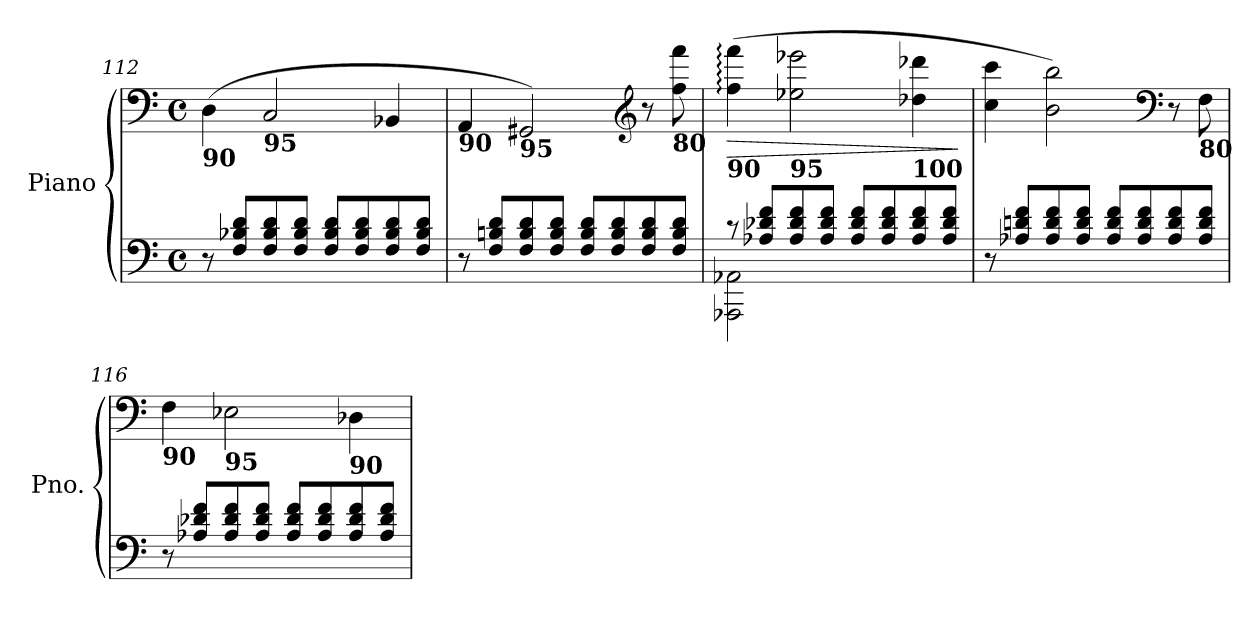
**kern	**kern	**dynam
*part1	*part1	*part1
*staff2	*staff1	*staff1/2
*I"Piano	*	*
*I'Pno.	*	*
*clefF4	*clefF4	*
*k[]	*k[]	*
*M4/4	*M4/4	*
*met(c)	*met(c)	*
=112	=112	=112
!	!LO:TX:b:B:t=90	!
8r	(4D\	.
8F/ 8B-X/ 8d/L	.	.
!	!LO:TX:b:B:t=95	!
8F/ 8B-/ 8d/	2C/	.
8F/ 8B-/ 8d/J	.	.
8F/ 8B-/ 8d/L	.	.
8F/ 8B-/ 8d/	.	.
8F/ 8B-/ 8d/	4BB-X/	.
8F/ 8B-/ 8d/J	.	.
=113	=113	=113
!	!LO:TX:b:B:t=90	!
8r	4AA/	.
8F/ 8Bn/ 8d/L	.	.
!	!LO:TX:b:B:t=95	!
8F/ 8B/ 8d/	2GG#X/)	.
8F/ 8B/ 8d/J	.	.
8F/ 8B/ 8d/L	.	.
8F/ 8B/ 8d/	.	.
*	*clefG2	*
8F/ 8B/ 8d/	8r	.
!	!LO:TX:b:B:t=80	!
8F/ 8B/ 8d/J	8ff\ 8fff\	.
=114	=114	=114
*^	*	*
!	!	!LO:TX:b:B:t=90	!
!	!	!	!LO:HP:b
8r	2AAA-X\ 2AA-X\	(4ff\: 4fff\:	>
8A-X/ 8d-X/ 8f/L	.	.	.
!	!	!LO:TX:b:B:t=95	!
8A-/ 8d-/ 8f/	.	2ee-X\ 2eee-X\	.
8A-/ 8d-/ 8f/J	.	.	.
8A-/ 8d-/ 8f/L	2ryy	.	.
8A-/ 8d-/ 8f/	.	.	.
!	!	!LO:TX:b:B:t=100	!
8A-/ 8d-/ 8f/	.	4dd-X\ 4ddd-X\	.
8A-/ 8d-/ 8f/J	.	.	.
*v	*v	*	*
.	.	]
!!LO:LB:g=z
=115	=115	=115
8r	4cc\ 4ccc\	.
8A-X/ 8dn/ 8f/L	.	.
8A-/ 8d/ 8f/	2b\ 2bb\)	.
8A-/ 8d/ 8f/J	.	.
8A-/ 8d/ 8f/L	.	.
8A-/ 8d/ 8f/	.	.
*	*clefF4	*
8A-/ 8d/ 8f/	8r	.
!	!LO:TX:b:B:t=80	!
8A-/ 8d/ 8f/J	8F\	.
=116	=116	=116
!	!LO:TX:b:B:t=90	!
8r	4F\	.
8A-X/ 8d-X/ 8f/L	.	.
!	!LO:TX:b:B:t=95	!
8A-/ 8d-/ 8f/	2E-X\	.
8A-/ 8d-/ 8f/J	.	.
8A-/ 8d-/ 8f/L	.	.
8A-/ 8d-/ 8f/	.	.
!	!LO:TX:b:B:t=90	!
8A-/ 8d-/ 8f/	4D-X\	.
8A-/ 8d-/ 8f/J	.	.
=	=	=
*-	*-	*-
